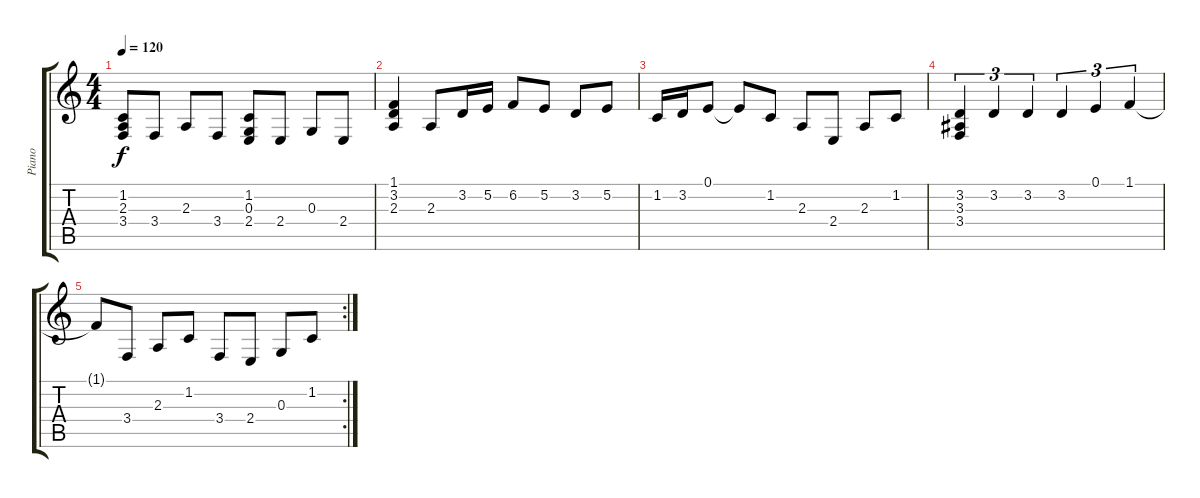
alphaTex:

\track ("Piano" "Piano") {instrument brightacousticpiano}
\staff {score tabs}
\tuning (E4 B3 G3 D3 A2 E2) {hide}
\ts (4 4)
\tempo 120
\clef g2
\ks c
(1.2 2.3 3.4).8{dy f} 3.4.8 2.3.8 3.4.8 (1.2 0.3 2.4).8 2.4.8 0.3.8 2.4.8 |
(1.1 3.2 2.3).4 2.3.8 3.2.16 5.2.16 6.2.8 5.2.8 3.2.8 5.2.8 |
1.2.16 3.2.16 0.1.8 0.1{t}.8 1.2.8 2.3.8 2.4.8 2.3.8 1.2.8 |
(3.2 3.3 3.4).4{tu (3 2)} 3.2.4{tu (3 2)} 3.2.4{tu (3 2)} 3.2.4{tu (3 2)} 0.1.4{tu (3 2)} 1.1.4{tu (3 2)} |
\rc 2
1.1{t}.8 3.4.8 2.3.8 1.2.8 3.4.8 2.4.8 0.3.8 1.2.8
